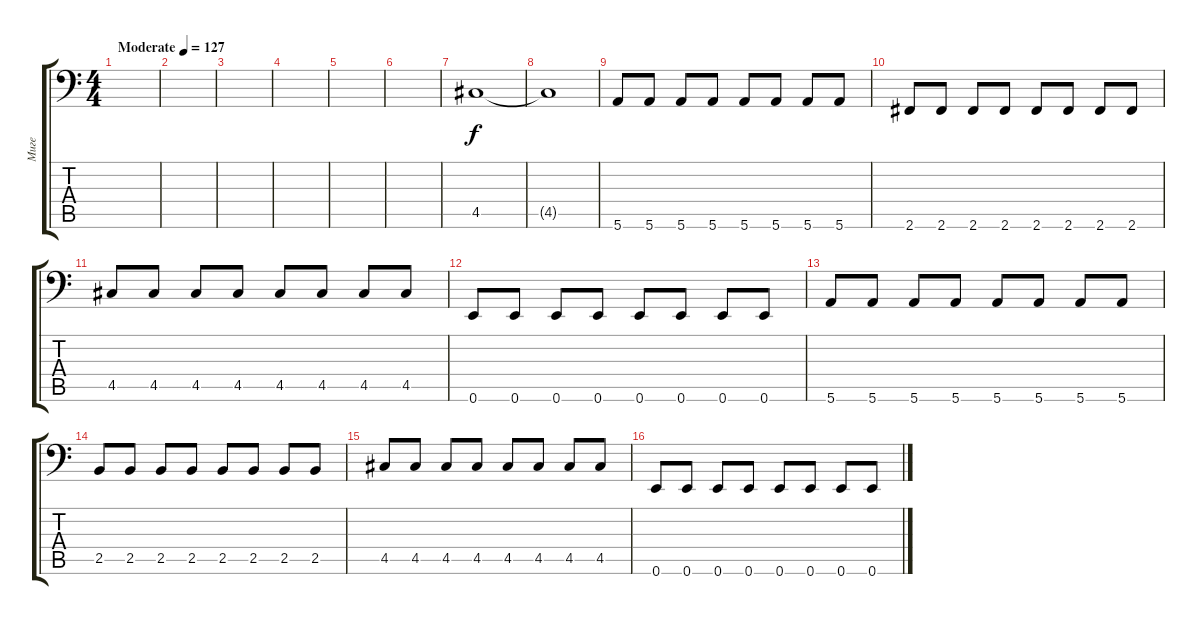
\track ("Миге" "Миге") {instrument electricbassfinger}
\staff {score tabs}
\tuning (E3 B2 G2 D2 A1 E1) {hide}
\ts (4 4)
\tempo (127 "Moderate")
\clef f4
\ks c
|
|
|
|
|
|
4.5.1 |
4.5{t}.1 |
5.6.8 5.6.8 5.6.8 5.6.8 5.6.8 5.6.8 5.6.8 5.6.8 |
2.6.8 2.6.8 2.6.8 2.6.8 2.6.8 2.6.8 2.6.8 2.6.8 |
4.5.8 4.5.8 4.5.8 4.5.8 4.5.8 4.5.8 4.5.8 4.5.8 |
0.6.8 0.6.8 0.6.8 0.6.8 0.6.8 0.6.8 0.6.8 0.6.8 |
5.6.8 5.6.8 5.6.8 5.6.8 5.6.8 5.6.8 5.6.8 5.6.8 |
2.5.8 2.5.8 2.5.8 2.5.8 2.5.8 2.5.8 2.5.8 2.5.8 |
4.5.8 4.5.8 4.5.8 4.5.8 4.5.8 4.5.8 4.5.8 4.5.8 |
0.6.8 0.6.8 0.6.8 0.6.8 0.6.8 0.6.8 0.6.8 0.6.8
